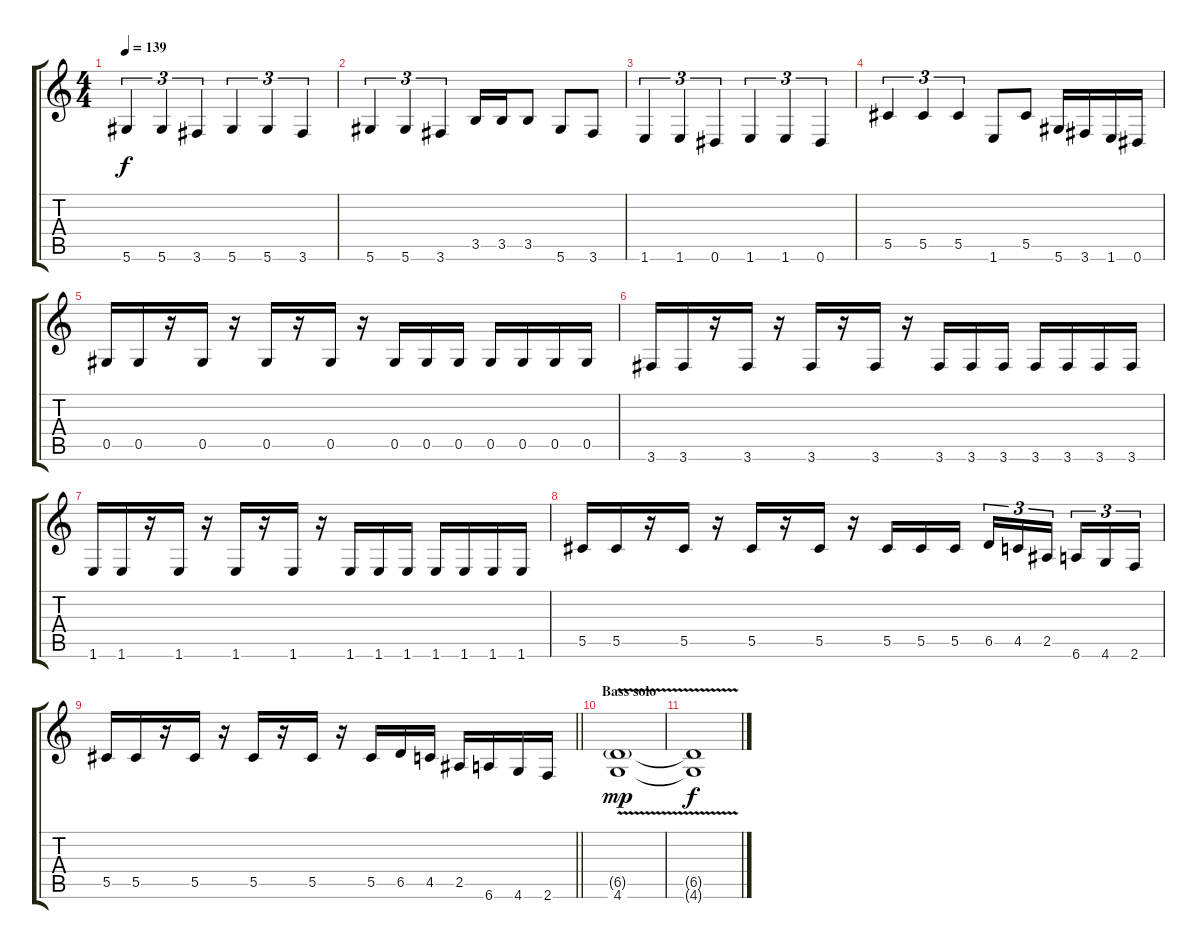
\track "" {instrument electricguitarjazz}
\staff {score tabs}
\tuning (Eb4 Bb3 Gb3 Db3 Ab2 Eb2) {hide}
\ts (4 4)
\tempo 139
\clef g2
\ks c
5.6.4{tu (3 2) dy f} 5.6.4{tu (3 2)} 3.6.4{tu (3 2)} 5.6.4{tu (3 2)} 5.6.4{tu (3 2)} 3.6.4{tu (3 2)} |
5.6.4{tu (3 2)} 5.6.4{tu (3 2)} 3.6.4{tu (3 2)} 3.5.16 3.5.16 3.5.8 5.6.8 3.6.8 |
1.6.4{tu (3 2)} 1.6.4{tu (3 2)} 0.6.4{tu (3 2)} 1.6.4{tu (3 2)} 1.6.4{tu (3 2)} 0.6.4{tu (3 2)} |
5.5.4{tu (3 2)} 5.5.4{tu (3 2)} 5.5.4{tu (3 2)} 1.6.8 5.5.8 5.6.16 3.6.16 1.6.16 0.6.16 |
0.5.16 0.5.16 r.16 0.5.16 r.16 0.5.16 r.16 0.5.16 r.16 0.5.16 0.5.16 0.5.16 0.5.16 0.5.16 0.5.16 0.5.16 |
3.6.16 3.6.16 r.16 3.6.16 r.16 3.6.16 r.16 3.6.16 r.16 3.6.16 3.6.16 3.6.16 3.6.16 3.6.16 3.6.16 3.6.16 |
1.6.16 1.6.16 r.16 1.6.16 r.16 1.6.16 r.16 1.6.16 r.16 1.6.16 1.6.16 1.6.16 1.6.16 1.6.16 1.6.16 1.6.16 |
5.5.16 5.5.16 r.16 5.5.16 r.16 5.5.16 r.16 5.5.16 r.16 5.5.16 5.5.16 5.5.16 6.5.16{tu (3 2)} 4.5.16{tu (3 2)} 2.5.16{tu (3 2)} 6.6.16{tu (3 2)} 4.6.16{tu (3 2)} 2.6.16{tu (3 2)} |
\barLineRight lightlight
5.5.16 5.5.16 r.16 5.5.16 r.16 5.5.16 r.16 5.5.16 r.16 5.5.16 6.5.16 4.5.16 2.5.16 6.6.16 4.6.16 2.6.16 |
\section ("" "Bass solo")
(6.5{g} 4.6{v}).1{dy mp volume 0 instrument overdrivenguitar} |
(6.5{t} 4.6{t}).1{dy f}
